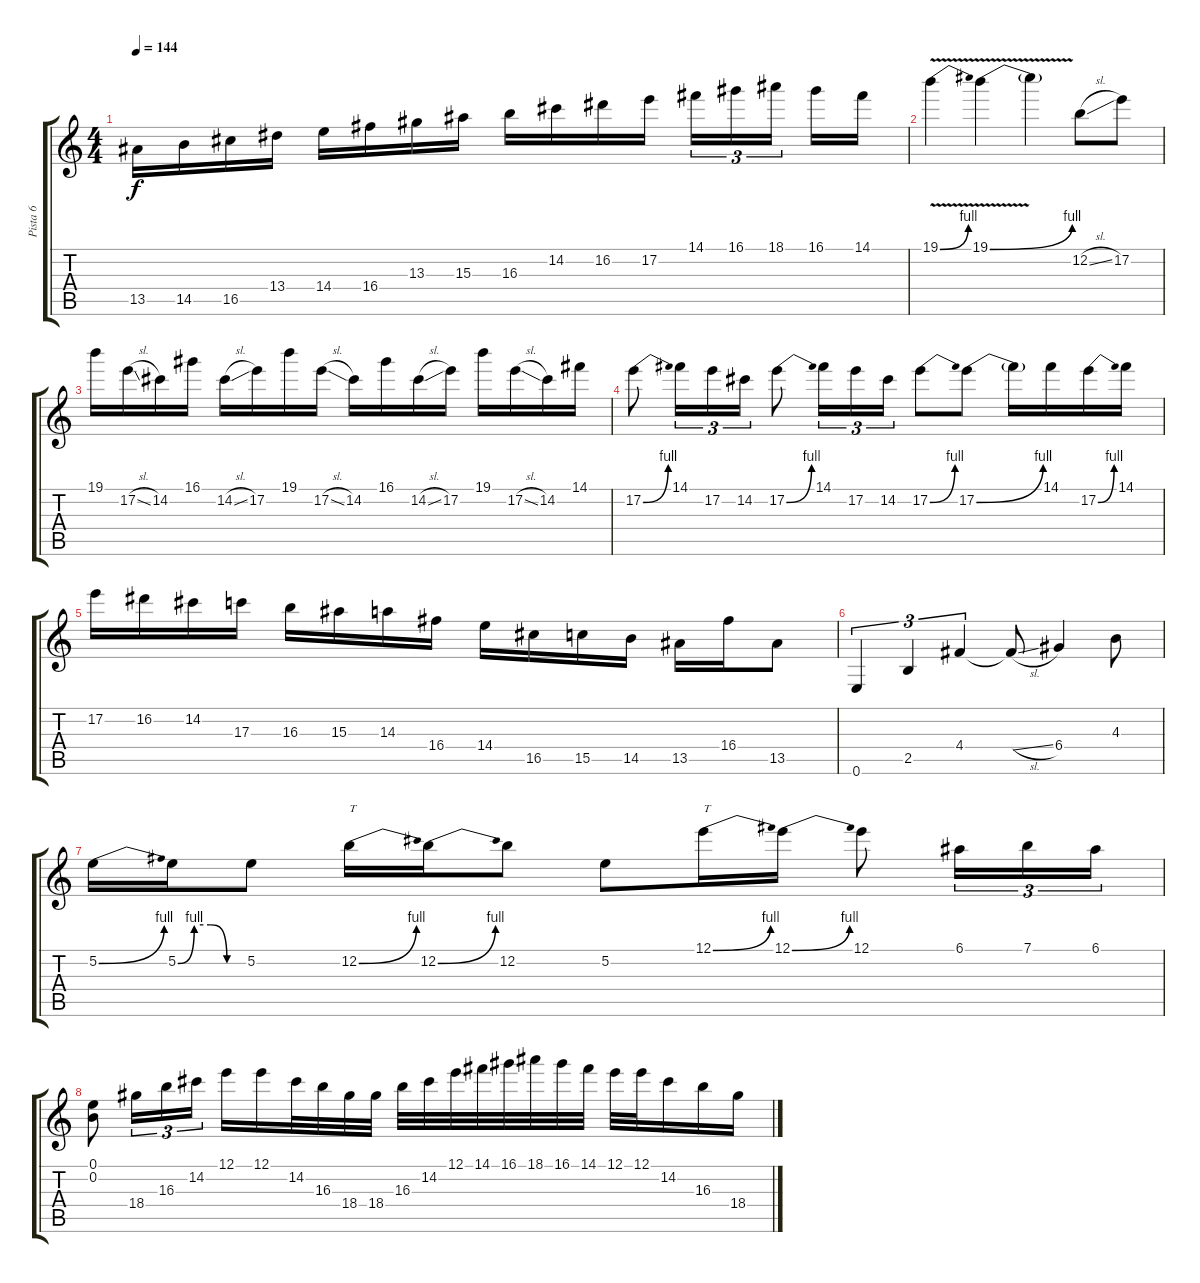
\track ("Pista 6" "Pista 6") {instrument distortionguitar}
\staff {score tabs}
\tuning (E4 B3 G3 D3 A2 E2) {hide}
\ts (4 4)
\tempo 144
\clef g2
\ks c
13.5.16{dy f} 14.5.16 16.5.16 13.4.16 14.4.16 16.4.16 13.3.16 15.3.16 16.3.16 14.2.16 16.2.16 17.2.16 14.1.16{tu (3 2)} 16.1.16{tu (3 2)} 18.1.16{tu (3 2) beam splitsecondary} 16.1.16 14.1.16 |
19.1{be (bend 0 0 60 4) v}.4 19.1{be (bend 0 0 60 4) v}.4 19.1{t}.4 12.2{sl}.8 17.2.8 |
19.1.16 17.2{sl}.16 14.2.16 16.1.16 14.2{sl}.16 17.2.16 19.1.16 17.2{sl}.16 14.2.16 16.1.16 14.2{sl}.16 17.2.16 19.1.16 17.2{sl}.16 14.2.16 14.1.16 |
17.2{be (bend 0 0 60 4)}.8 14.1.16{tu (3 2)} 17.2.16{tu (3 2)} 14.2.16{tu (3 2)} 17.2{be (bend 0 0 60 4)}.8 14.1.16{tu (3 2)} 17.2.16{tu (3 2)} 14.2.16{tu (3 2)} 17.2{be (bend 0 0 60 4)}.8 17.2{be (bend 0 0 60 4)}.8 17.2{t}.16 14.1.16 17.2{be (bend 0 0 60 4)}.16 14.1.16 |
17.2.16 16.2.16 14.2.16 17.3.16 16.3.16 15.3.16 14.3.16 16.4.16 14.4.16 16.5.16 15.5.16 14.5.16 13.5.16 16.4.16 13.5.8 |
0.6.4{tu (3 2)} 2.5.4{tu (3 2)} 4.4.4{tu (3 2)} 4.4{sl t}.8 6.4.4 4.3.8 |
5.2{be (bend 0 0 60 4)}.16 5.2{be (custom 0 0 15 4 30 4 45 0 60 0)}.16 5.2.8 12.2{be (bend 0 0 60 4)}.16{txt "T"} 12.2{be (bend 0 0 60 4)}.16 12.2.8 5.2.8 12.1{be (bend 0 0 60 4)}.16{txt "T"} 12.1{be (bend 0 0 60 4)}.16 12.1.8 6.1.16{tu (3 2)} 7.1.16{tu (3 2)} 6.1.16{tu (3 2)} |
(0.1 0.2).8 18.4.16{tu (3 2)} 16.3.16{tu (3 2)} 14.2.16{tu (3 2)} 12.1.16 12.1.16 14.2.32 16.3.32 18.4.32 18.4.32 16.3.32 14.2.32 12.1.32 14.1.32 16.1.32 18.1.32 16.1.32 14.1.32 12.1.32 12.1.32 14.2.16 16.3.16 18.4.16
